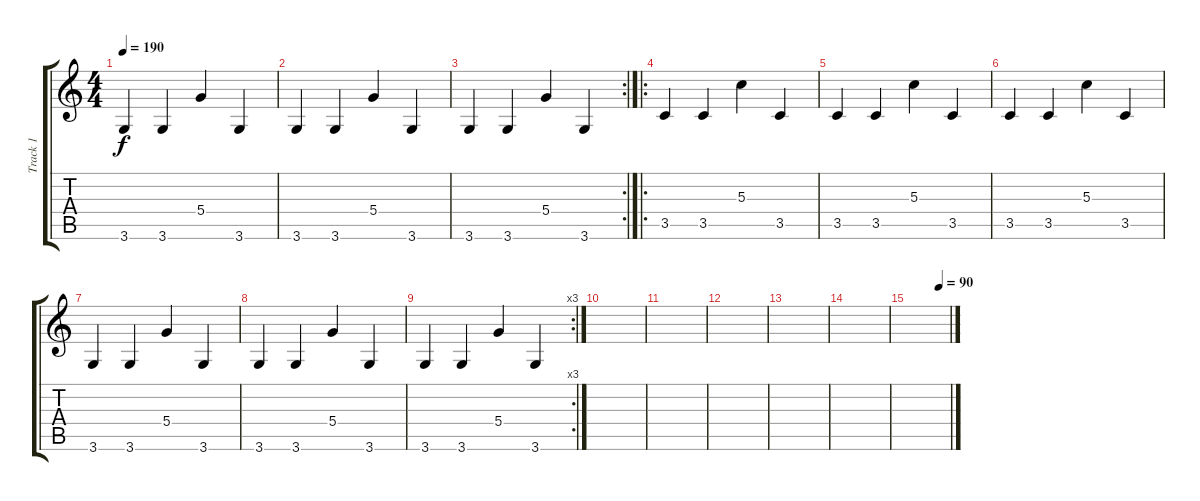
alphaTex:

\track ("Track 1" "Track 1") {instrument electricbasspick}
\staff {score tabs}
\tuning (E4 B3 G3 D3 A2 E2) {hide}
\ts (4 4)
\tempo 190
\clef g2
\ks c
3.6.4{dy f} 3.6.4 5.4.4 3.6.4 |
3.6.4 3.6.4 5.4.4 3.6.4 |
\rc 2
3.6.4 3.6.4 5.4.4 3.6.4 |
\ro
3.5.4 3.5.4 5.3.4 3.5.4 |
3.5.4 3.5.4 5.3.4 3.5.4 |
3.5.4 3.5.4 5.3.4 3.5.4 |
3.6.4 3.6.4 5.4.4 3.6.4 |
3.6.4 3.6.4 5.4.4 3.6.4 |
\rc 3
3.6.4 3.6.4 5.4.4 3.6.4 |
|
|
|
|
|
\tempo (90 0.75)
